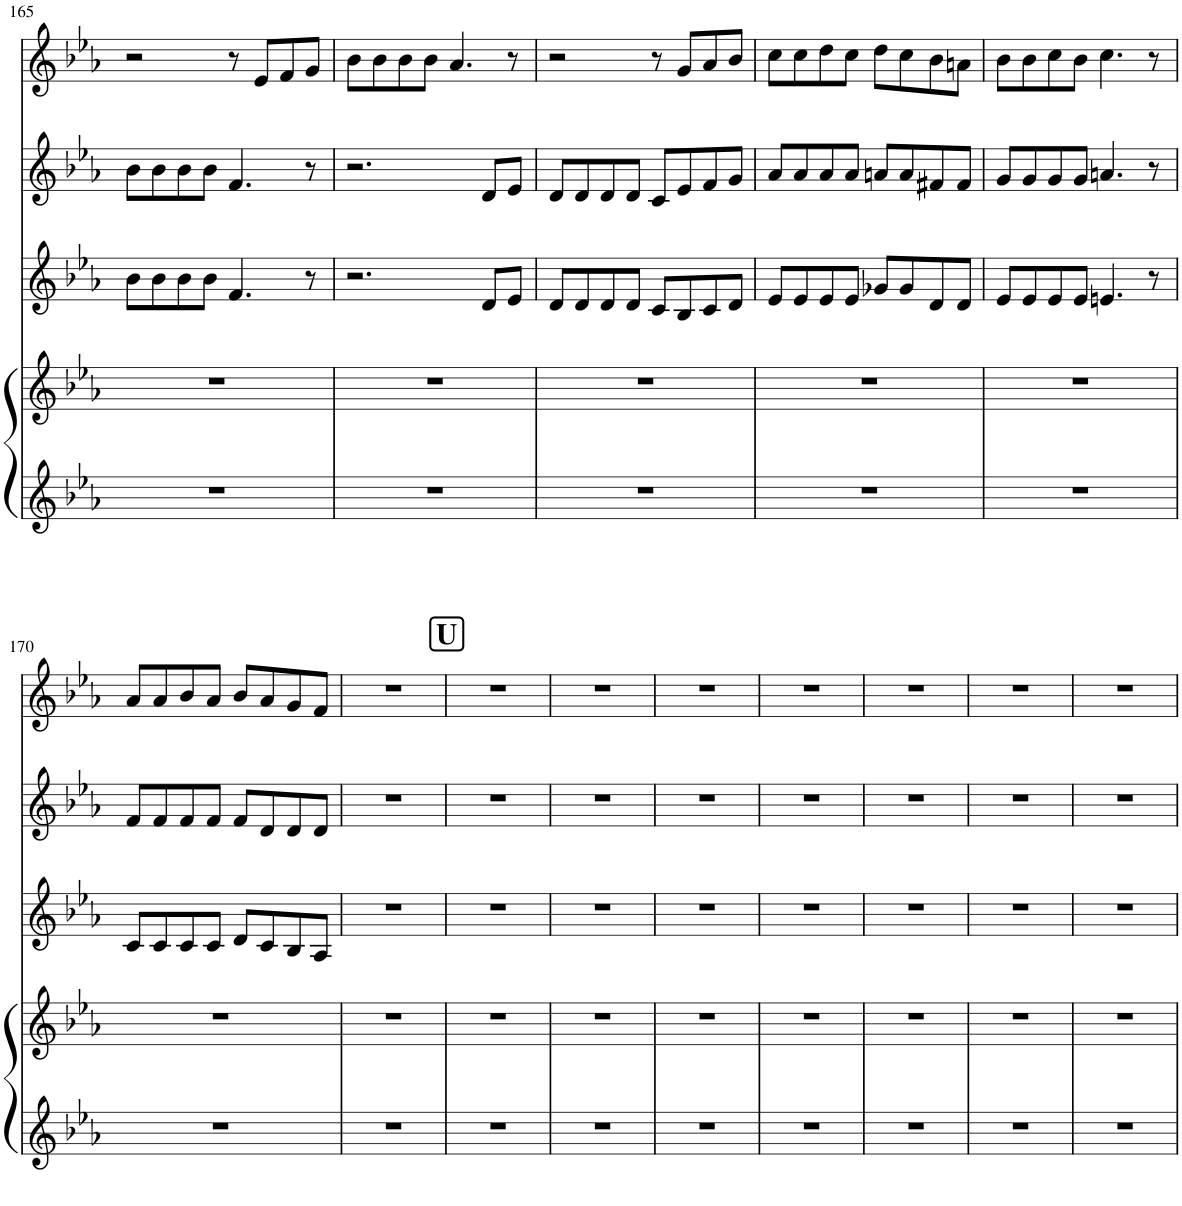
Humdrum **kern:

**kern	**kern	**kern	**kern	**kern
*part4	*part4	*part3	*part2	*part1
*staff5	*staff4	*staff3	*staff2	*staff1
*I"Piano	*	*I"Piano	*I"Piano	*I"Piano
*I'Pno	*	*I'Pno	*I'Pno	*I'Pno
!!LO:PB:g=z
*clefG2	*clefG2	*clefG2	*clefG2	*clefG2
*k[b-e-a-]	*k[b-e-a-]	*k[b-e-a-]	*k[b-e-a-]	*k[b-e-a-]
*M4/4	*M4/4	*M4/4	*M4/4	*M4/4
*met(c)	*met(c)	*met(c)	*met(c)	*met(c)
=165	=165	=165	=165	=165
1r	1r	8b-\L	8b-\L	2r
.	.	8b-\	8b-\	.
.	.	8b-\	8b-\	.
.	.	8b-\J	8b-\J	.
.	.	4.f/	4.f/	8r
.	.	.	.	8e-/L
.	.	.	.	8f/
.	.	8r	8r	8g/J
=166	=166	=166	=166	=166
1r	1r	2.r	2.r	8b-\L
.	.	.	.	8b-\
.	.	.	.	8b-\
.	.	.	.	8b-\J
.	.	.	.	4.a-/
.	.	8d/L	8d/L	.
.	.	8e-/J	8e-/J	8r
=167	=167	=167	=167	=167
1r	1r	8d/L	8d/L	2r
.	.	8d/	8d/	.
.	.	8d/	8d/	.
.	.	8d/J	8d/J	.
.	.	8c/L	8c/L	8r
.	.	8B-/	8e-/	8g/L
.	.	8c/	8f/	8a-/
.	.	8d/J	8g/J	8b-/J
=168	=168	=168	=168	=168
1r	1r	8e-/L	8a-/L	8cc\L
.	.	8e-/	8a-/	8cc\
.	.	8e-/	8a-/	8dd\
.	.	8e-/J	8a-/J	8cc\J
.	.	8g-X/L	8an/L	8dd\L
.	.	8g-/	8a/	8cc\
.	.	8d/	8f#X/	8b-\
.	.	8d/J	8f#/J	8an\J
=169	=169	=169	=169	=169
1r	1r	8e-/L	8g/L	8b-\L
.	.	8e-/	8g/	8b-\
.	.	8e-/	8g/	8cc\
.	.	8e-/J	8g/J	8b-\J
.	.	4.en/	4.an/	4.cc\
.	.	8r	8r	8r
!!LO:LB:g=z
=170	=170	=170	=170	=170
1r	1r	8c/L	8f/L	8a-/L
.	.	8c/	8f/	8a-/
.	.	8c/	8f/	8b-/
.	.	8c/J	8f/J	8a-/J
.	.	8d/L	8f/L	8b-/L
.	.	8c/	8d/	8a-/
.	.	8B-/	8d/	8g/
.	.	8A-/J	8d/J	8f/J
=171	=171	=171	=171	=171
1r	1r	1r	1r	1r
!!LO:REH:place=s1:a:B:cj:fs=14:t=U
=172	=172	=172	=172	=172
1r	1r	1r	1r	1r
=173	=173	=173	=173	=173
1r	1r	1r	1r	1r
=174	=174	=174	=174	=174
1r	1r	1r	1r	1r
=175	=175	=175	=175	=175
1r	1r	1r	1r	1r
=176	=176	=176	=176	=176
1r	1r	1r	1r	1r
=177	=177	=177	=177	=177
1r	1r	1r	1r	1r
=178	=178	=178	=178	=178
1r	1r	1r	1r	1r
=	=	=	=	=
*-	*-	*-	*-	*-
